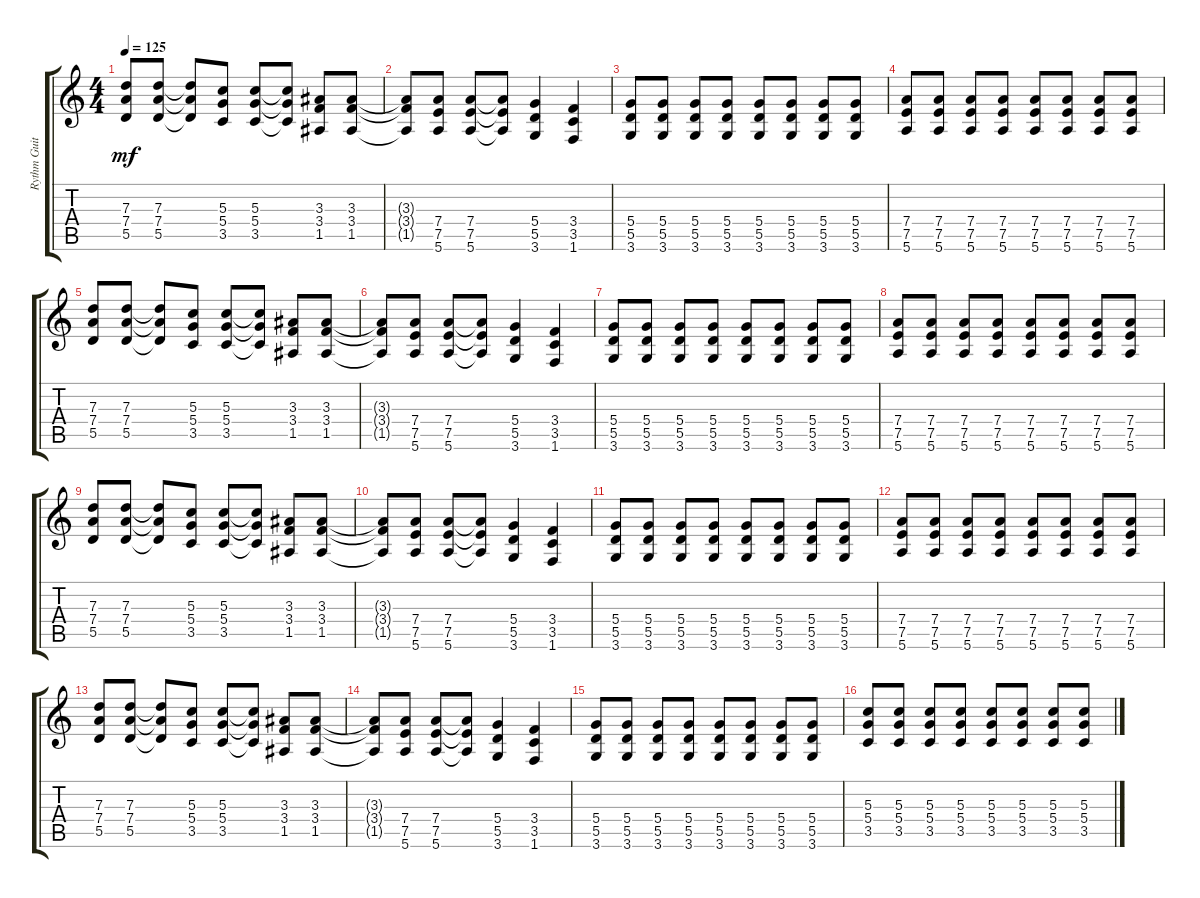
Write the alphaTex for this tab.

\track ("Rythm Guitar" "Rythm Guit") {instrument overdrivenguitar}
\staff {score tabs}
\tuning (E4 B3 G3 D3 A2 E2) {hide}
\ts (4 4)
\tempo 125
\clef g2
\ks c
(7.3 7.4 5.5).8{dy mf instrument overdrivenguitar} (7.3 7.4 5.5).8 (7.3{t} 7.4{t} 5.5{t}).8 (5.3 5.4 3.5).8 (5.3 5.4 3.5).8 (5.3{t} 5.4{t} 3.5{t}).8 (3.3 3.4 1.5).8 (3.3 3.4 1.5).8 |
(3.3{t} 3.4{t} 1.5{t}).8 (7.4 7.5 5.6).8 (7.4 7.5 5.6).8 (7.4{t} 7.5{t} 5.6{t}).8 (5.4 5.5 3.6).4 (3.4 3.5 1.6).4 |
(5.4 5.5 3.6).8 (5.4 5.5 3.6).8 (5.4 5.5 3.6).8 (5.4 5.5 3.6).8 (5.4 5.5 3.6).8 (5.4 5.5 3.6).8 (5.4 5.5 3.6).8 (5.4 5.5 3.6).8 |
(7.4 7.5 5.6).8 (7.4 7.5 5.6).8 (7.4 7.5 5.6).8 (7.4 7.5 5.6).8 (7.4 7.5 5.6).8 (7.4 7.5 5.6).8 (7.4 7.5 5.6).8 (7.4 7.5 5.6).8 |
(7.3 7.4 5.5).8 (7.3 7.4 5.5).8 (7.3{t} 7.4{t} 5.5{t}).8 (5.3 5.4 3.5).8 (5.3 5.4 3.5).8 (5.3{t} 5.4{t} 3.5{t}).8 (3.3 3.4 1.5).8 (3.3 3.4 1.5).8 |
(3.3{t} 3.4{t} 1.5{t}).8 (7.4 7.5 5.6).8 (7.4 7.5 5.6).8 (7.4{t} 7.5{t} 5.6{t}).8 (5.4 5.5 3.6).4 (3.4 3.5 1.6).4 |
(5.4 5.5 3.6).8 (5.4 5.5 3.6).8 (5.4 5.5 3.6).8 (5.4 5.5 3.6).8 (5.4 5.5 3.6).8 (5.4 5.5 3.6).8 (5.4 5.5 3.6).8 (5.4 5.5 3.6).8 |
(7.4 7.5 5.6).8 (7.4 7.5 5.6).8 (7.4 7.5 5.6).8 (7.4 7.5 5.6).8 (7.4 7.5 5.6).8 (7.4 7.5 5.6).8 (7.4 7.5 5.6).8 (7.4 7.5 5.6).8 |
(7.3 7.4 5.5).8 (7.3 7.4 5.5).8 (7.3{t} 7.4{t} 5.5{t}).8 (5.3 5.4 3.5).8 (5.3 5.4 3.5).8 (5.3{t} 5.4{t} 3.5{t}).8 (3.3 3.4 1.5).8 (3.3 3.4 1.5).8 |
(3.3{t} 3.4{t} 1.5{t}).8 (7.4 7.5 5.6).8 (7.4 7.5 5.6).8 (7.4{t} 7.5{t} 5.6{t}).8 (5.4 5.5 3.6).4 (3.4 3.5 1.6).4 |
(5.4 5.5 3.6).8 (5.4 5.5 3.6).8 (5.4 5.5 3.6).8 (5.4 5.5 3.6).8 (5.4 5.5 3.6).8 (5.4 5.5 3.6).8 (5.4 5.5 3.6).8 (5.4 5.5 3.6).8 |
(7.4 7.5 5.6).8 (7.4 7.5 5.6).8 (7.4 7.5 5.6).8 (7.4 7.5 5.6).8 (7.4 7.5 5.6).8 (7.4 7.5 5.6).8 (7.4 7.5 5.6).8 (7.4 7.5 5.6).8 |
(7.3 7.4 5.5).8 (7.3 7.4 5.5).8 (7.3{t} 7.4{t} 5.5{t}).8 (5.3 5.4 3.5).8 (5.3 5.4 3.5).8 (5.3{t} 5.4{t} 3.5{t}).8 (3.3 3.4 1.5).8 (3.3 3.4 1.5).8 |
(3.3{t} 3.4{t} 1.5{t}).8 (7.4 7.5 5.6).8 (7.4 7.5 5.6).8 (7.4{t} 7.5{t} 5.6{t}).8 (5.4 5.5 3.6).4 (3.4 3.5 1.6).4 |
(5.4 5.5 3.6).8 (5.4 5.5 3.6).8 (5.4 5.5 3.6).8 (5.4 5.5 3.6).8 (5.4 5.5 3.6).8 (5.4 5.5 3.6).8 (5.4 5.5 3.6).8 (5.4 5.5 3.6).8 |
(5.3 5.4 3.5).8 (5.3 5.4 3.5).8 (5.3 5.4 3.5).8 (5.3 5.4 3.5).8 (5.3 5.4 3.5).8 (5.3 5.4 3.5).8 (5.3 5.4 3.5).8 (5.3 5.4 3.5).8
